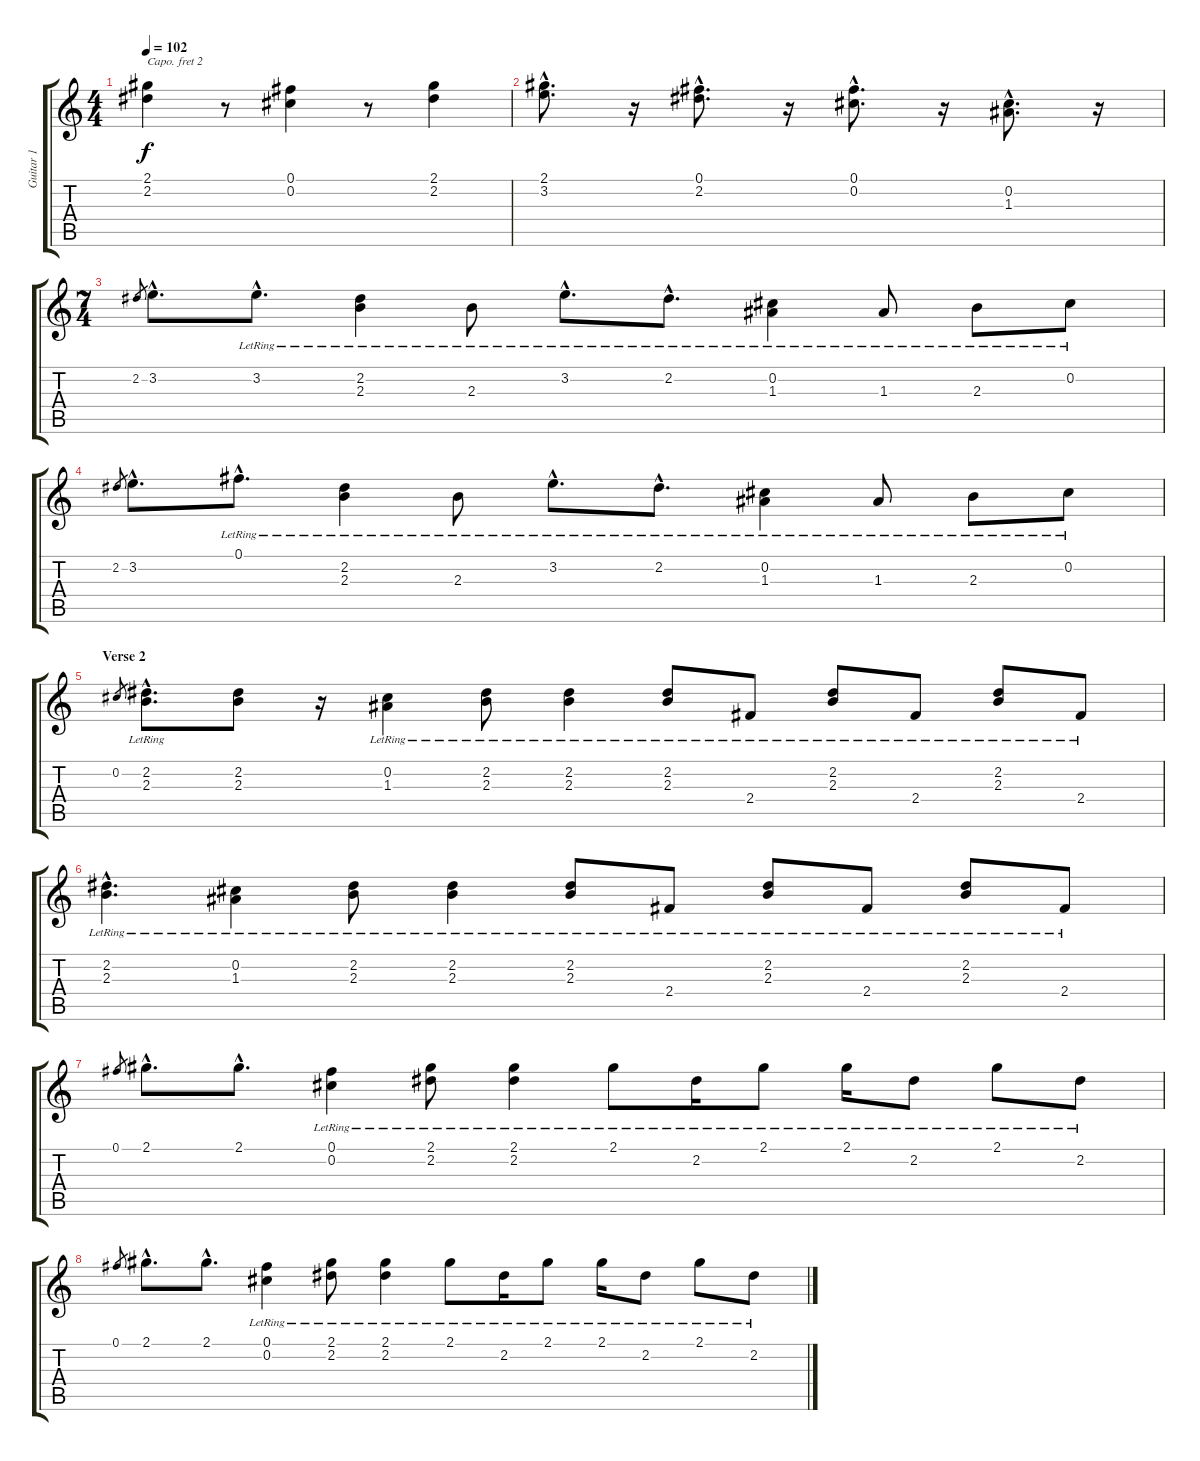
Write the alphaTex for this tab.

\track ("Guitar 1" "Guitar 1") {instrument acousticguitarsteel}
\staff {score tabs}
\capo 2
\tuning (E4 B3 G3 D3 A2 E2) {hide}
\ts (4 4)
\tempo 102
\clef g2
\ks c
(2.1 2.2).4{dy f} r.8 (0.1 0.2).4 r.8 (2.1 2.2).4 |
(2.1{hac} 3.2{hac}).8{d volume 9} r.16 (0.1{hac} 2.2{hac}).8{d} r.16 (0.1{hac} 0.2{hac}).8{d} r.16 (0.2{hac} 1.3{hac}).8{d} r.16 |
\ts (7 4)
2.2.8{gr} 3.2{hac}.8{d volume 13} 3.2{hac lr}.8{d} (2.2{lr} 2.3{lr}).4 2.3{lr}.8 3.2{hac lr}.8{d} 2.2{hac lr}.8{d} (0.2{lr} 1.3{lr}).4 1.3{lr}.8 2.3{lr}.8 0.2{lr}.8 |
2.2.8{gr} 3.2{hac}.8{d} 0.1{hac lr}.8{d} (2.2{lr} 2.3{lr}).4 2.3{lr}.8 3.2{hac lr}.8{d} 2.2{hac lr}.8{d} (0.2{lr} 1.3{lr}).4 1.3{lr}.8 2.3{lr}.8 0.2{lr}.8 |
\section ("" "Verse 2")
0.2.8{gr} (2.2{hac lr} 2.3{hac lr}).8{d volume 9} (2.2 2.3).8 r.16 (0.2{lr} 1.3{lr}).4 (2.2{lr} 2.3{lr}).8 (2.2{lr} 2.3{lr}).4 (2.2{lr} 2.3{lr}).8 2.4{lr}.8 (2.2{lr} 2.3{lr}).8 2.4{lr}.8 (2.2{lr} 2.3{lr}).8 2.4{lr}.8 |
(2.2{hac lr} 2.3{hac lr}).4{d} (0.2{lr} 1.3{lr}).4 (2.2{lr} 2.3{lr}).8 (2.2{lr} 2.3{lr}).4 (2.2{lr} 2.3{lr}).8 2.4{lr}.8 (2.2{lr} 2.3{lr}).8 2.4{lr}.8 (2.2{lr} 2.3{lr}).8 2.4{lr}.8 |
0.1.8{gr} 2.1{hac}.8{d} 2.1{hac}.8{d} (0.1{lr} 0.2{lr}).4 (2.1{lr} 2.2{lr}).8 (2.1{lr} 2.2{lr}).4 2.1{lr}.8 2.2{lr}.16 2.1{lr}.8 2.1{lr}.16 2.2{lr}.8 2.1{lr}.8 2.2{lr}.8 |
0.1.8{gr} 2.1{hac}.8{d} 2.1{hac}.8{d} (0.1{lr} 0.2{lr}).4 (2.1{lr} 2.2{lr}).8 (2.1{lr} 2.2{lr}).4 2.1{lr}.8 2.2{lr}.16 2.1{lr}.8 2.1{lr}.16 2.2{lr}.8 2.1{lr}.8 2.2{lr}.8
